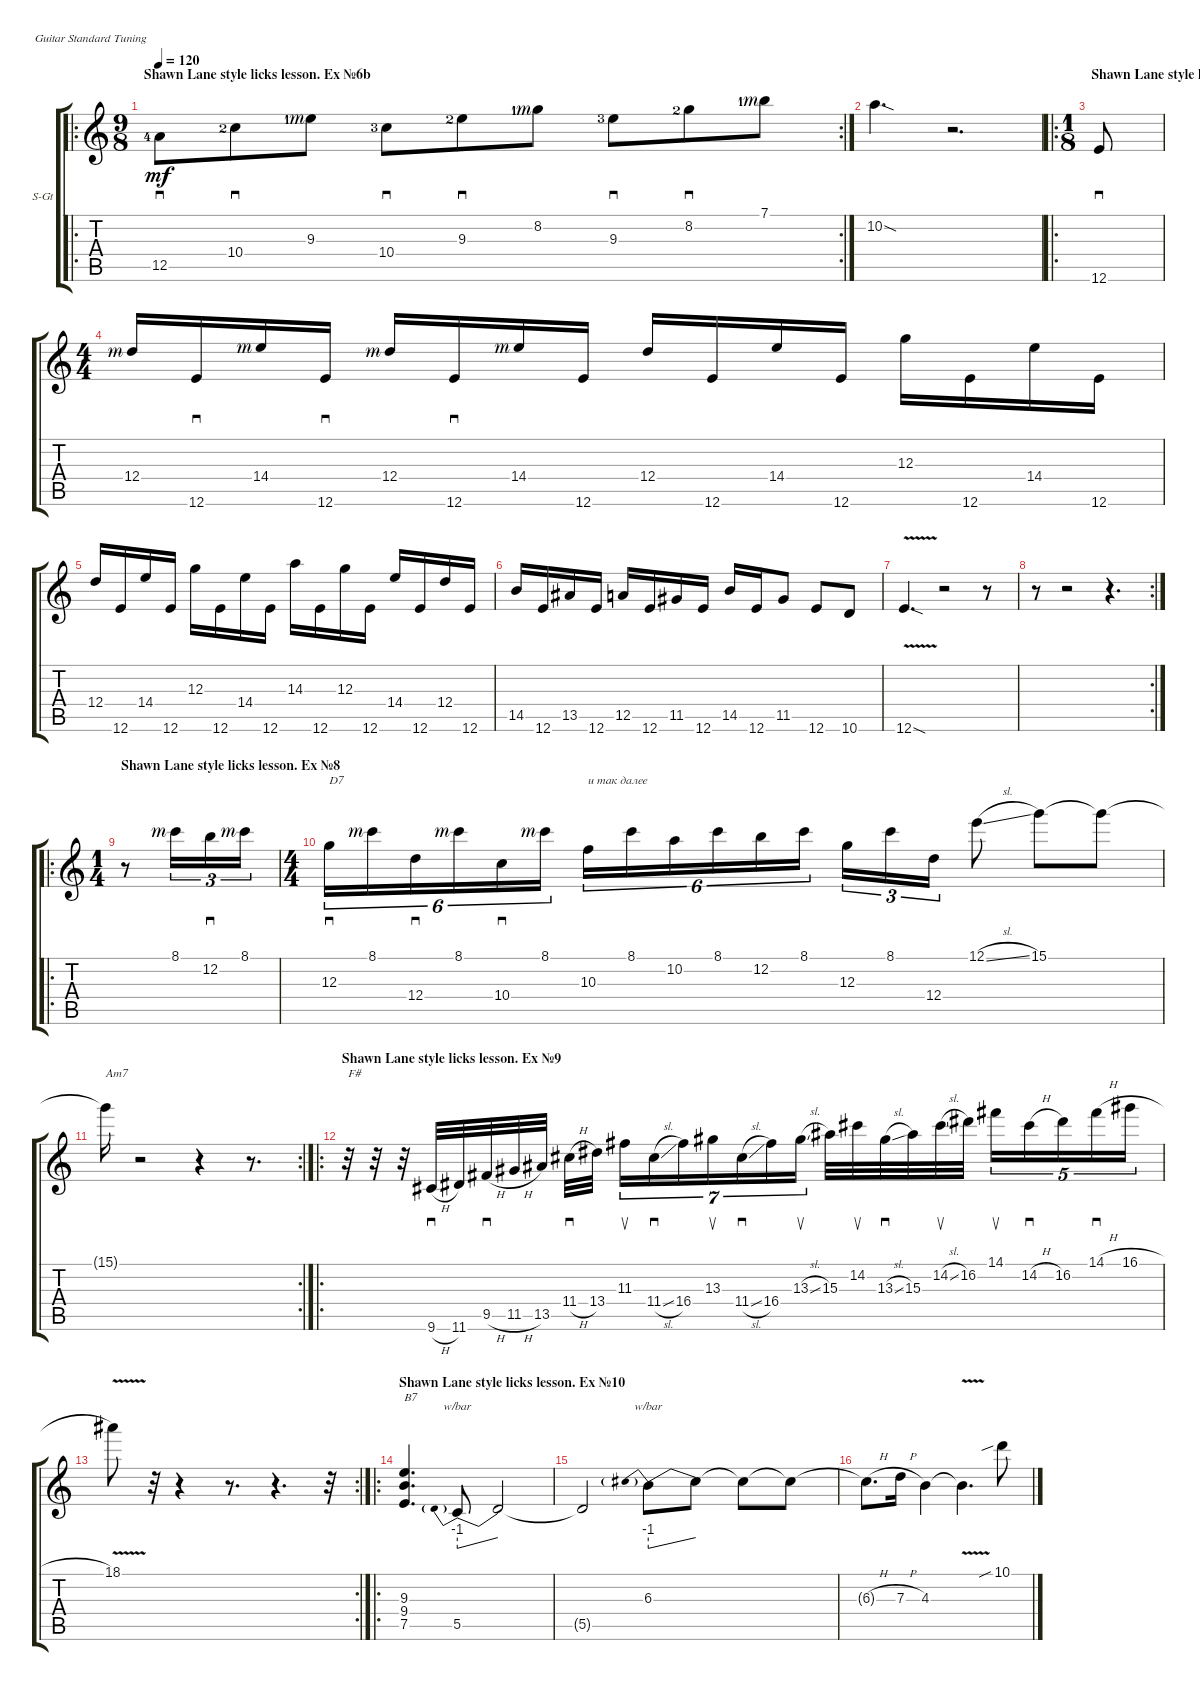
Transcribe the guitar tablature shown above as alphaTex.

\defaultSystemsLayout 4
\bracketExtendMode groupsimilarinstruments
\firstSystemTrackNameOrientation horizontal
\otherSystemsTrackNameOrientation horizontal
\track ("Steel Guitar" "S-Gt") {instrument acousticguitarsteel}
\staff {score tabs}
\tuning (E4 B3 G3 D3 A2 E2)
\ro
\rc 2
\ts (9 8)
\section ("" "Shawn Lane style licks lesson. Ex №6b")
\tempo 120
\clef g2
\ks c
12.5{lf 5}.8{sd dy mf} 10.4{lf 3}.8{sd} 9.3{lf 2 rf 3}.8 10.4{lf 4}.8{sd} 9.3{lf 3}.8{sd} 8.2{lf 2 rf 3}.8 9.3{lf 4}.8{sd} 8.2{lf 3}.8{sd} 7.1{lf 2 rf 3}.8 |
10.2{sod}.4{d} r.2{d} |
\ro
\ts (1 8)
\section ("" "Shawn Lane style licks lesson. Ex №7")
\scale
0.311278 12.6.8{sd} |
\ts (4 4)
\scale
0.343014 12.4{rf 3}.16 12.6.16{sd} 14.4{rf 3}.16 12.6.16{sd} 12.4{rf 3}.16 12.6.16{sd} 14.4{rf 3}.16 12.6.16 12.4.16 12.6.16 14.4.16 12.6.16 12.3.16 12.6.16 14.4.16 12.6.16 |
\scale
0.346369 12.4.16 12.6.16 14.4.16 12.6.16 12.3.16 12.6.16 14.4.16 12.6.16 14.3.16 12.6.16 12.3.16 12.6.16 14.4.16 12.6.16 12.4.16 12.6.16 |
\scale
0.736334 14.5.16 12.6.16 13.5.16 12.6.16 12.5.16 12.6.16 11.5.16 12.6.16 14.5.16 12.6.16 11.5.8 12.6.8 10.6.8 |
\scale
0.144606 12.6{v sod}.4{d} r.2 r.8 |
\rc 2
r.8 r.2 r.4{d} |
\ro
\ts (1 4)
\section ("" "Shawn Lane style licks lesson. Ex №8")
r.8 8.1{rf 3}.16{tu (3 2)} 12.2.16{sd tu (3 2)} 8.1{rf 3}.16{tu (3 2)} |
\ts (4 4)
12.3.16{sd tu (6 4) txt "D7"} 8.1{rf 3}.16{tu (6 4)} 12.4.16{sd tu (6 4)} 8.1{rf 3}.16{tu (6 4)} 10.4.16{sd tu (6 4)} 8.1{rf 3}.16{tu (6 4)} 10.3.16{tu (6 4) txt "и так далее"} 8.1.16{tu (6 4)} 10.2.16{tu (6 4)} 8.1.16{tu (6 4)} 12.2.16{tu (6 4)} 8.1.16{tu (6 4)} 12.3.16{tu (3 2)} 8.1.16{tu (3 2)} 12.4.16{tu (3 2)} 12.1{sl}.8 15.1.8 15.1{t}.8 |
\rc 2
15.1{t}.16{txt "Am7"} r.2 r.4 r.8{d} |
\ro
\section ("" "Shawn Lane style licks lesson. Ex №9")
r.32{txt "F#"} r.32 r.32 9.6{h}.32{sd} 11.6.32 9.5{h}.32{sd} 11.5{h}.32 13.5.32 11.4{h}.32{sd} 13.4.32 11.3.16{su tu (7 4)} 11.4{sl}.16{sd tu (7 4)} 16.4.16{tu (7 4)} 13.3.16{su tu (7 4)} 11.4{sl}.16{sd tu (7 4)} 16.4.16{tu (7 4)} 13.3{sl}.16{su tu (7 4)} 15.3.32 14.2.32{su} 13.3{sl}.32{sd} 15.3.32 14.2{sl}.32{su} 16.2.32 14.1.16{su tu (5 4)} 14.2{h}.16{sd tu (5 4)} 16.2.16{tu (5 4)} 14.1{h}.16{sd tu (5 4)} 16.1{h}.16{tu (5 4)} |
\rc 2
18.1{v}.8 r.32 r.4 r.8{d} r.4{d} r.32 |
\ro
\section ("" "Shawn Lane style licks lesson. Ex №10")
(7.5 9.4 9.3).4{d txt "B7"} 5.5.8{tbe (predivedive default 0 -4 30 0)} 5.5{t}.2 |
5.5{t}.2 6.3.8{tbe (predivedive default 0 -4 30 0)} 6.3{t}.8 6.3{t}.8 6.3{t}.8 |
6.3{h t}.8{d} 7.3{h}.16 4.3.4 4.3{v t}.4{d} 10.1{sib}.8
